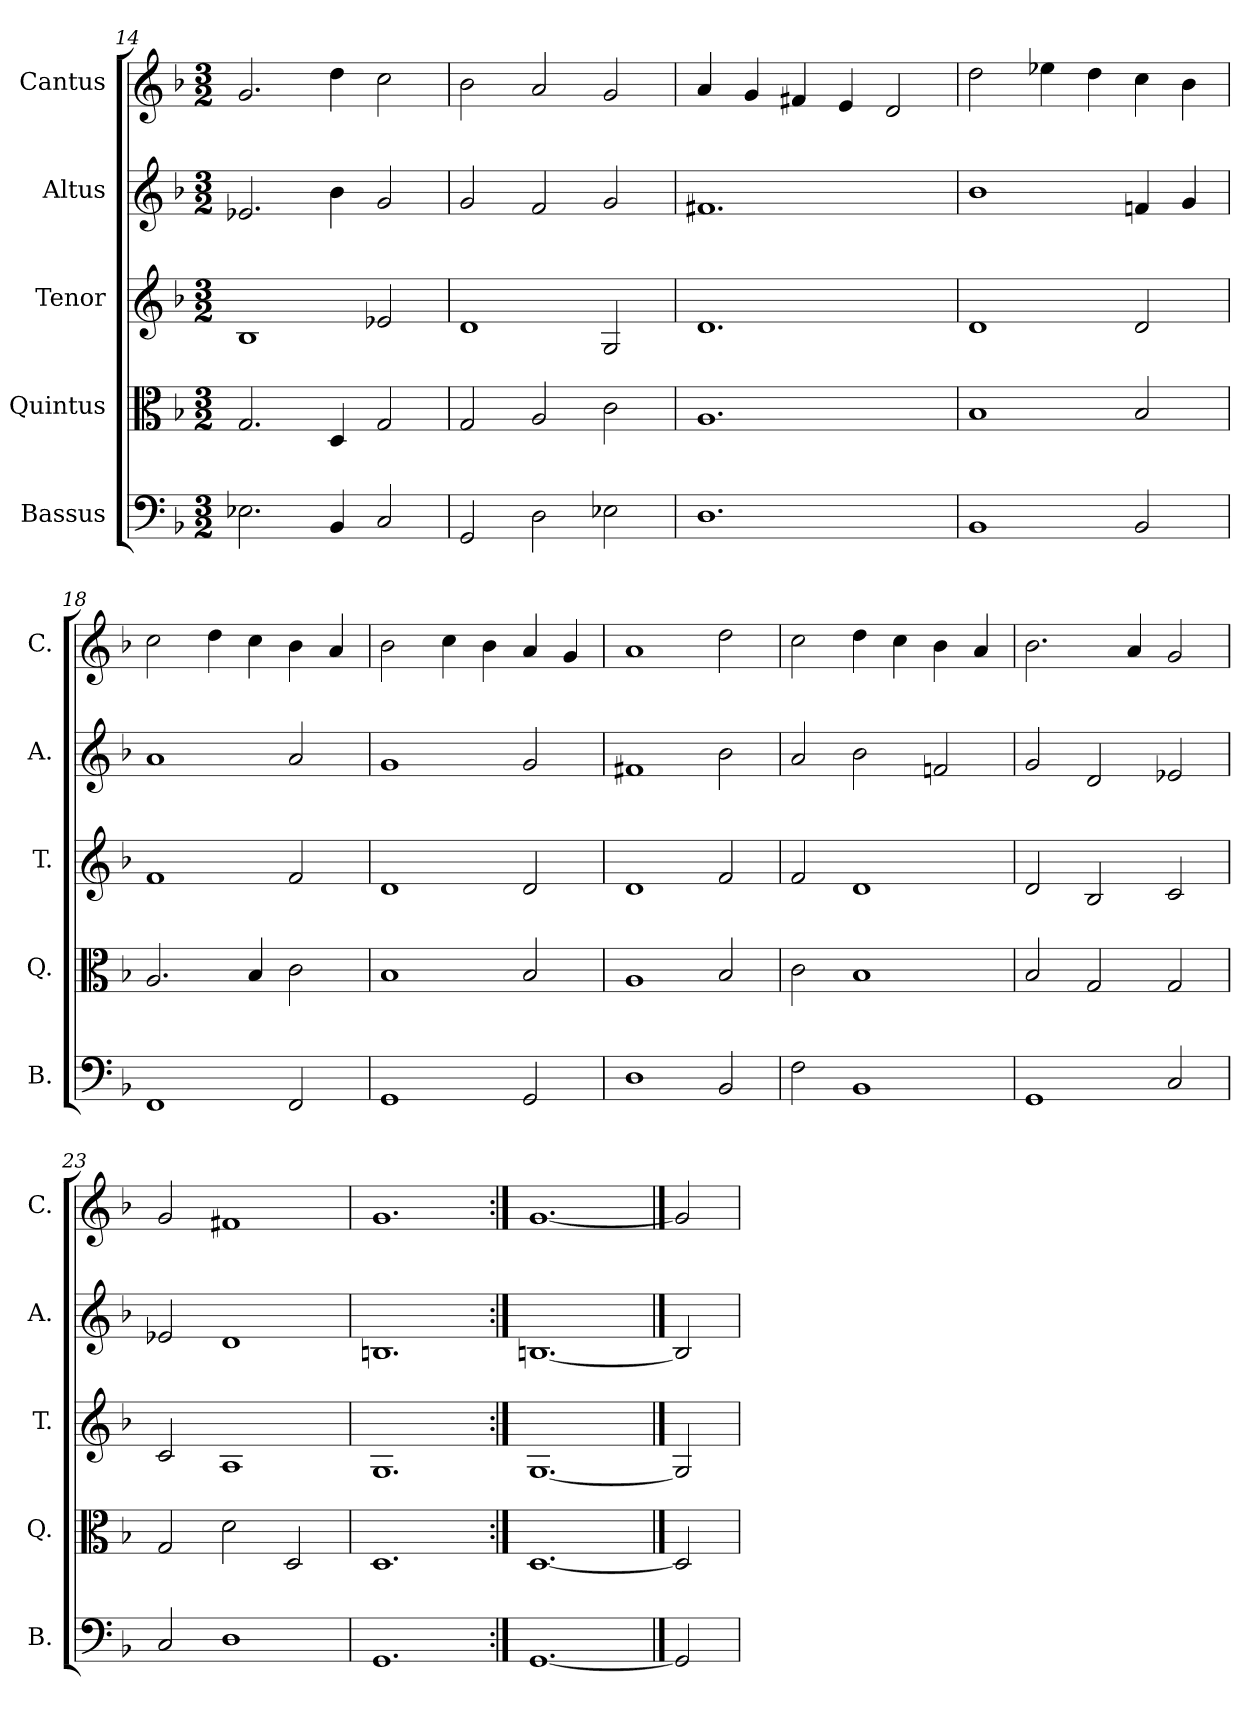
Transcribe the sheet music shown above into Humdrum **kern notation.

**kern	**kern	**kern	**kern	**kern
*part5	*part4	*part3	*part2	*part1
*staff5	*staff4	*staff3	*staff2	*staff1
*I"Bassus	*I"Quintus	*I"Tenor	*I"Altus	*I"Cantus
*I'B.	*I'Q.	*I'T.	*I'A.	*I'C.
*clefF4	*clefC3	*clefG2	*clefG2	*clefG2
*k[b-]	*k[b-]	*k[b-]	*k[b-]	*k[b-]
*F:	*F:	*F:	*F:	*F:
*M3/2	*M3/2	*M3/2	*M3/2	*M3/2
=14	=14	=14	=14	=14
2.E-X\	2.G/	1B-	2.e-X/	2.g/
4BB-/	4D/	.	4b-\	4dd\
2C/	2G/	2e-X/	2g/	2cc\
!!LO:LB:g=z
=15	=15	=15	=15	=15
2GG/	2G/	1d	2g/	2b-\
2D\	2A/	.	2f/	2a/
2E-X\	2c\	2G/	2g/	2g/
=16	=16	=16	=16	=16
1.D	1.A	1.d	1.f#X	4a/
.	.	.	.	4g/
.	.	.	.	4f#X/
.	.	.	.	4e/
.	.	.	.	2d/
=17	=17	=17	=17	=17
1BB-	1B-	1d	1b-	2dd\
.	.	.	.	4ee-X\
.	.	.	.	4dd\
2BB-/	2B-/	2d/	4fn/	4cc\
.	.	.	4g/	4b-\
=18	=18	=18	=18	=18
1FF	2.A/	1f	1a	2cc\
.	.	.	.	4dd\
.	4B-/	.	.	4cc\
2FF/	2c\	2f/	2a/	4b-\
.	.	.	.	4a/
!!LO:PB:g=z
=19	=19	=19	=19	=19
1GG	1B-	1d	1g	2b-\
.	.	.	.	4cc\
.	.	.	.	4b-\
2GG/	2B-/	2d/	2g/	4a/
.	.	.	.	4g/
=20	=20	=20	=20	=20
1D	1A	1d	1f#X	1a
2BB-/	2B-/	2f/	2b-\	2dd\
=21	=21	=21	=21	=21
2F\	2c\	2f/	2a/	2cc\
1BB-	1B-	1d	2b-\	4dd\
.	.	.	.	4cc\
.	.	.	2fn/	4b-\
.	.	.	.	4a/
!!LO:LB:g=z
=22	=22	=22	=22	=22
1GG	2B-/	2d/	2g/	2.b-\
.	2G/	2B-/	2d/	.
.	.	.	.	4a/
2C/	2G/	2c/	2e-X/	2g/
=23	=23	=23	=23	=23
2C/	2G/	2c/	2e-/	2g/
1D	2d\	1A	1d	1f#X
.	2D/	.	.	.
=24	=24	=24	=24	=24
1.GG	1.D	1.G	1.Bn	1.g
=25:|!	=25:|!	=25:|!	=25:|!	=25:|!
[1.GG	[1.D	[1.G	[1.Bn	[1.g
==26	==26	==26	==26	==26
2GG]	2D]	2G]	2B]	2g]
=	=	=	=	=
*-	*-	*-	*-	*-
